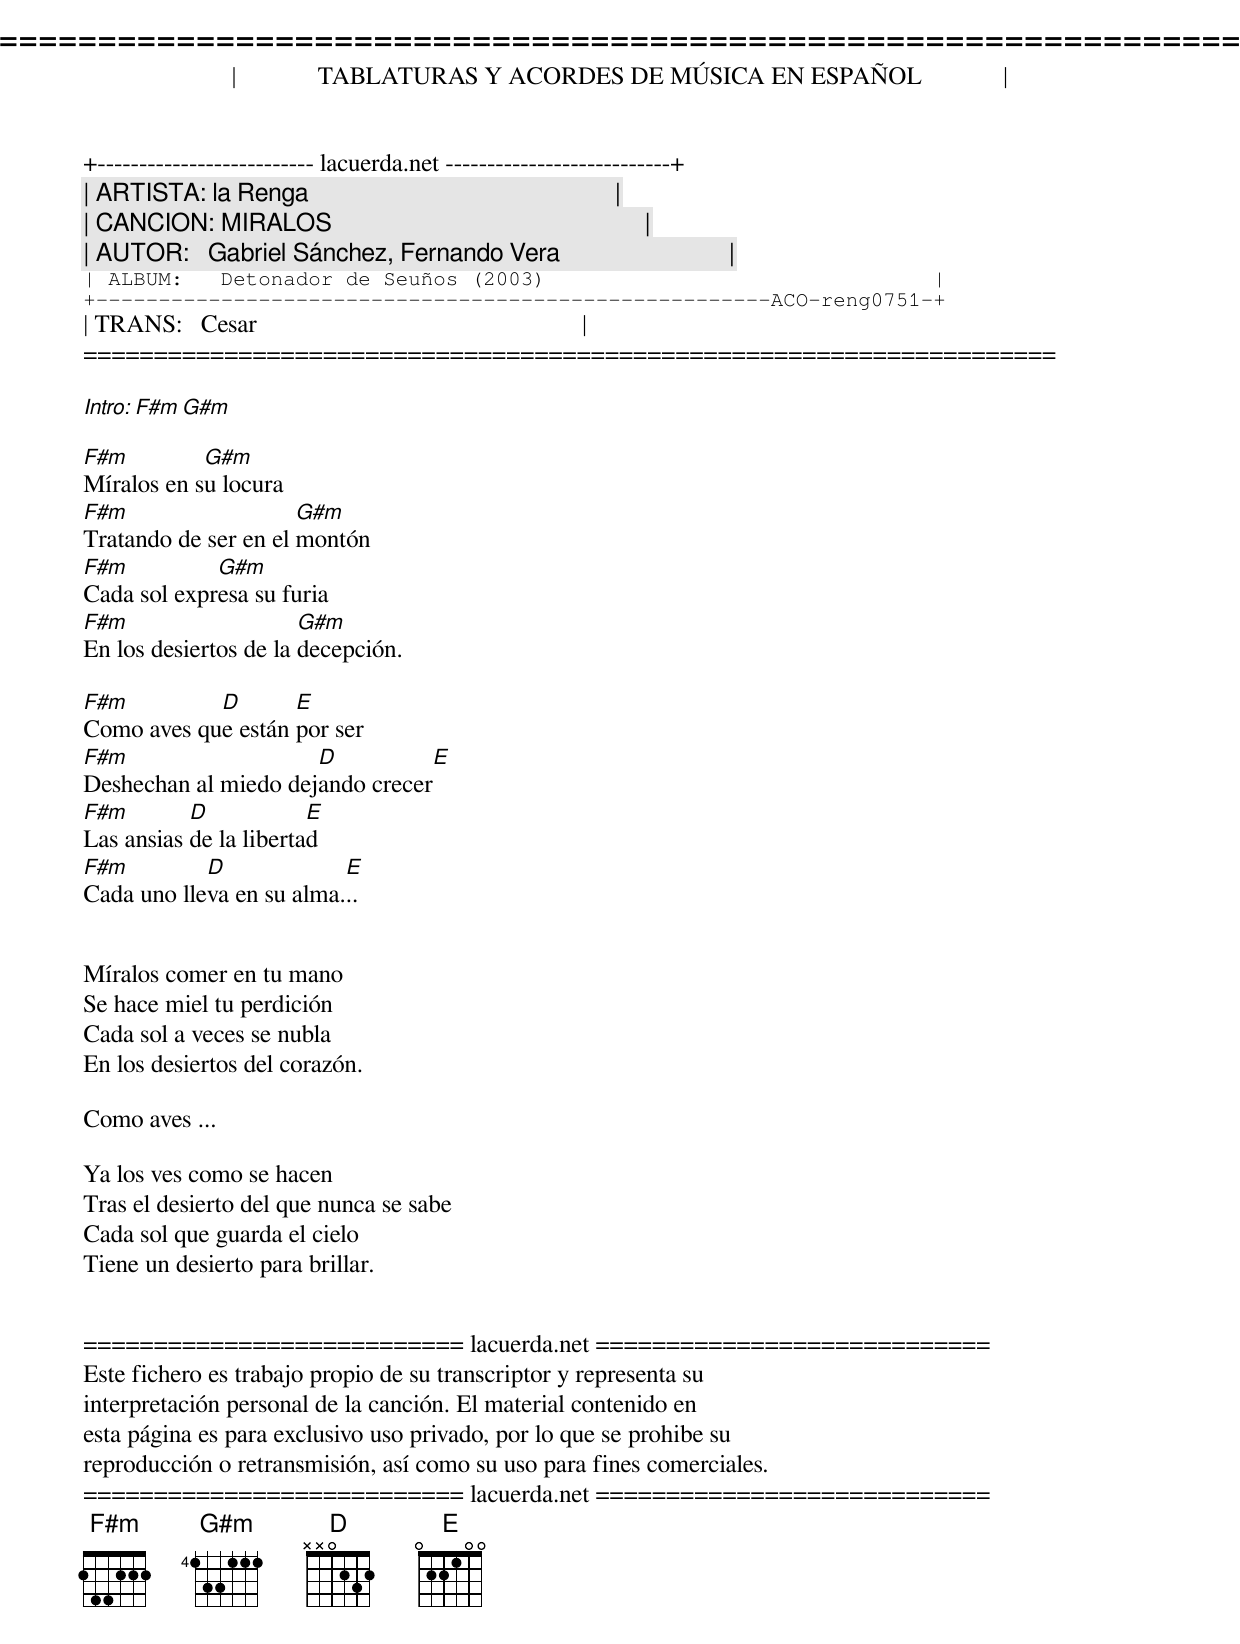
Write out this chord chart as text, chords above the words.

=====================================================================
|             TABLATURAS Y ACORDES DE MÚSICA EN ESPAÑOL             |
+-------------------------- lacuerda.net ---------------------------+
| ARTISTA: la Renga                                                 |
| CANCION: MIRALOS                                                  |
| AUTOR:   Gabriel Sánchez, Fernando Vera                           |
| ALBUM:   Detonador de Seuños (2003)                               |
+------------------------------------------------------ACO-reng0751-+
| TRANS:   Cesar                                                    |
=====================================================================

Intro: F#m G#m

F#m         G#m
Míralos en su locura
F#m                   G#m
Tratando de ser en el montón
F#m          G#m
Cada sol expresa su furia
F#m                    G#m
En los desiertos de la decepción.

F#m         D       E
Como aves que están por ser
F#m                   D            E
Deshechan al miedo dejando crecer
F#m        D            E
Las ansias de la libertad
F#m         D             E
Cada uno lleva en su alma...


Míralos comer en tu mano
Se hace miel tu perdición
Cada sol a veces se nubla
En los desiertos del corazón.

Como aves ...

Ya los ves como se hacen
Tras el desierto del que nunca se sabe
Cada sol que guarda el cielo
Tiene un desierto para brillar.


=========================== lacuerda.net ============================
Este fichero es trabajo propio de su transcriptor y representa su
interpretación personal de la canción. El material contenido en
esta página es para exclusivo uso privado, por lo que se prohibe su
reproducción o retransmisión, así como su uso para fines comerciales.
=========================== lacuerda.net ============================
